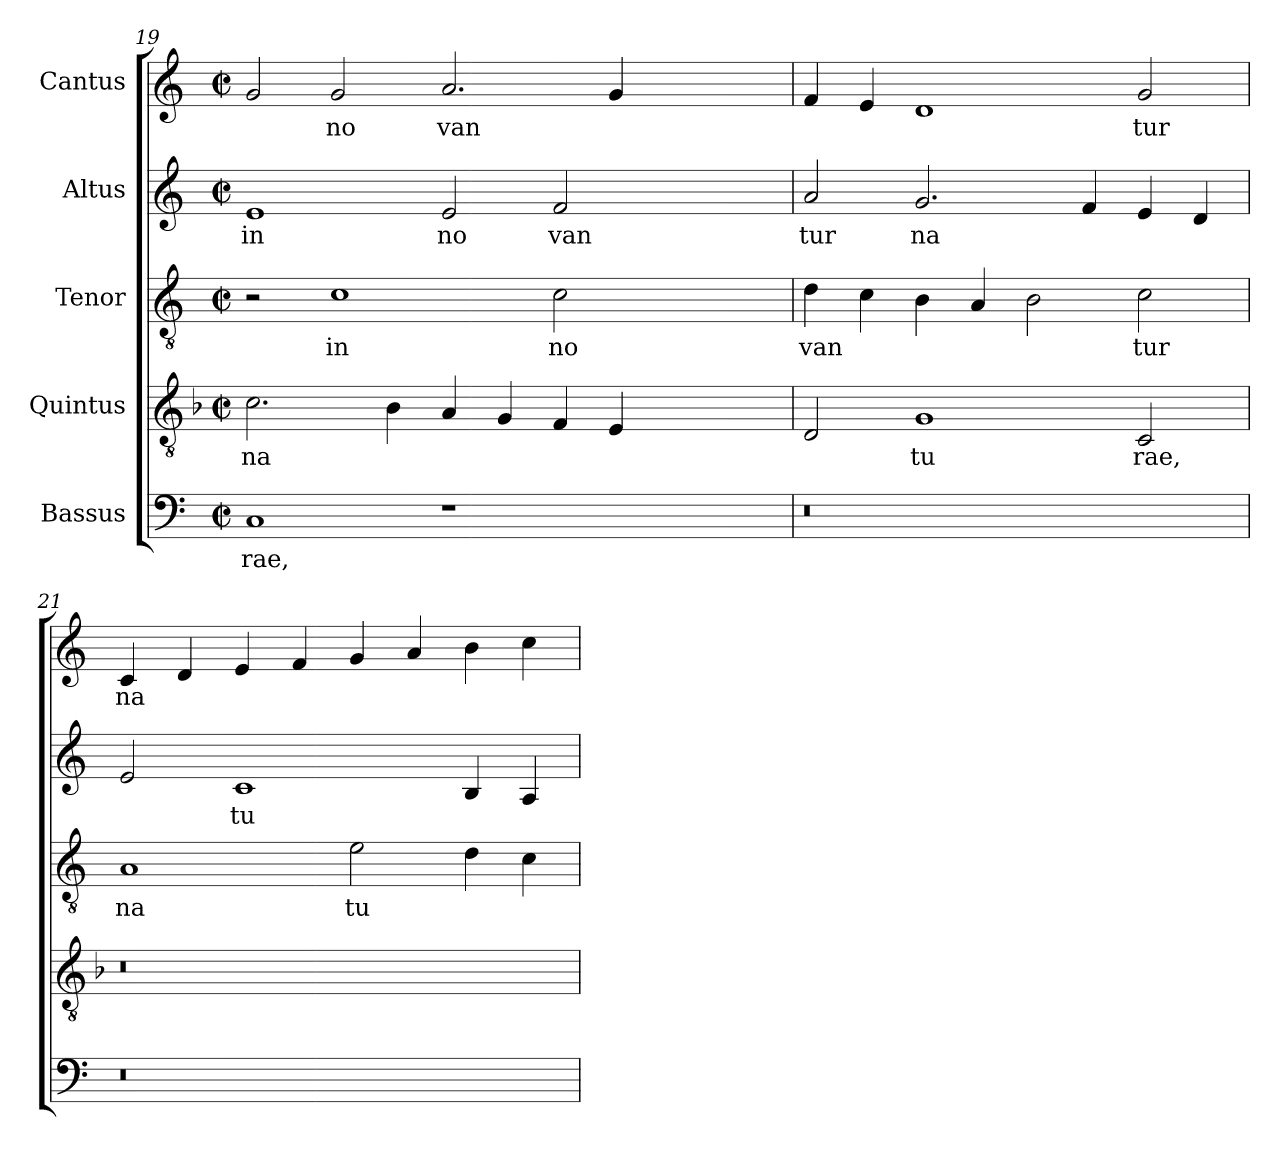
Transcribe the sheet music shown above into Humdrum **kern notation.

**kern	**text	**kern	**text	**kern	**text	**kern	**text	**kern	**text
*part5	*part5	*part4	*part4	*part3	*part3	*part2	*part2	*part1	*part1
*staff5	*staff5	*staff4	*staff4	*staff3	*staff3	*staff2	*staff2	*staff1	*staff1
*I"Bassus	*	*I"Quintus	*	*I"Tenor	*	*I"Altus	*	*I"Cantus	*
*clefF4	*	*clefGv2	*	*clefGv2	*	*clefG2	*	*clefG2	*
*	*	*k[b-]	*	*	*	*	*	*	*
*	*	*F:	*	*	*	*	*	*	*
*M2/2	*	*M2/2	*	*M2/2	*	*M2/2	*	*M2/2	*
*met(c|)	*	*met(c|)	*	*met(c|)	*	*met(c|)	*	*met(c|)	*
=19	=19	=19	=19	=19	=19	=19	=19	=19	=19
!	!LO:LY:b:cj	!	!LO:LY:b:cj	!	!	!	!LO:LY:b:cj	!	!
1C	-rae,	2.c\	na	2r	.	1e	in	2g/	.
!	!	!	!	!	!LO:LY:b:cj	!	!	!	!LO:LY:b:cj
.	.	.	.	1c	in	.	.	2g/	no
.	.	4B-\	.	.	.	.	.	.	.
!LO:N:vis=1	!	!	!	!	!	!	!LO:LY:b:cj	!	!LO:LY:b
0r	.	4A/	.	.	.	2e/	no	2.a/	van
.	.	4G/	.	.	.	.	.	.	.
!	!	!	!	!	!LO:LY:b:cj	!	!LO:LY:b:cj	!	!
.	.	4F/	.	2c\	no	2f/	van	.	.
.	.	4E/	.	.	.	.	.	4g/	.
.	.	1ryy	.	1ryy	.	1ryy	.	1ryy	.
=20	=20	=20	=20	=20	=20	=20	=20	=20	=20
!	!	!	!	!	!LO:LY:b	!	!LO:LY:b:cj	!	!
0r	.	2D/	.	4d\	van	2a/	tur	4f/	.
.	.	.	.	4c\	.	.	.	4e/	.
!	!	!	!LO:LY:b:cj	!	!	!	!LO:LY:b:cj	!	!
.	.	1G	tu	4B\	.	2.g/	na	1d	.
.	.	.	.	4A/	.	.	.	.	.
.	.	.	.	2B\	.	.	.	.	.
.	.	.	.	.	.	4f/	.	.	.
!	!	!	!LO:LY:b:cj	!	!LO:LY:b:cj	!	!	!	!LO:LY:b:cj
.	.	2C/	rae,	2c\	tur	4e/	.	2g/	tur
.	.	.	.	.	.	4d/	.	.	.
=21	=21	=21	=21	=21	=21	=21	=21	=21	=21
!	!	!	!	!	!LO:LY:b:cj	!	!	!	!LO:LY:b
0r	.	0r	.	1A	na	2e/	.	4c/	na
.	.	.	.	.	.	.	.	4d/	.
!	!	!	!	!	!	!	!LO:LY:b:cj	!	!
.	.	.	.	.	.	1c	tu	4e/	.
.	.	.	.	.	.	.	.	4f/	.
!	!	!	!	!	!LO:LY:b:cj	!	!	!	!
.	.	.	.	2e\	tu	.	.	4g/	.
.	.	.	.	.	.	.	.	4a/	.
.	.	.	.	4d\	.	4B/	.	4b\	.
.	.	.	.	4c\	.	4A/	.	4cc\	.
=	=	=	=	=	=	=	=	=	=
*-	*-	*-	*-	*-	*-	*-	*-	*-	*-
